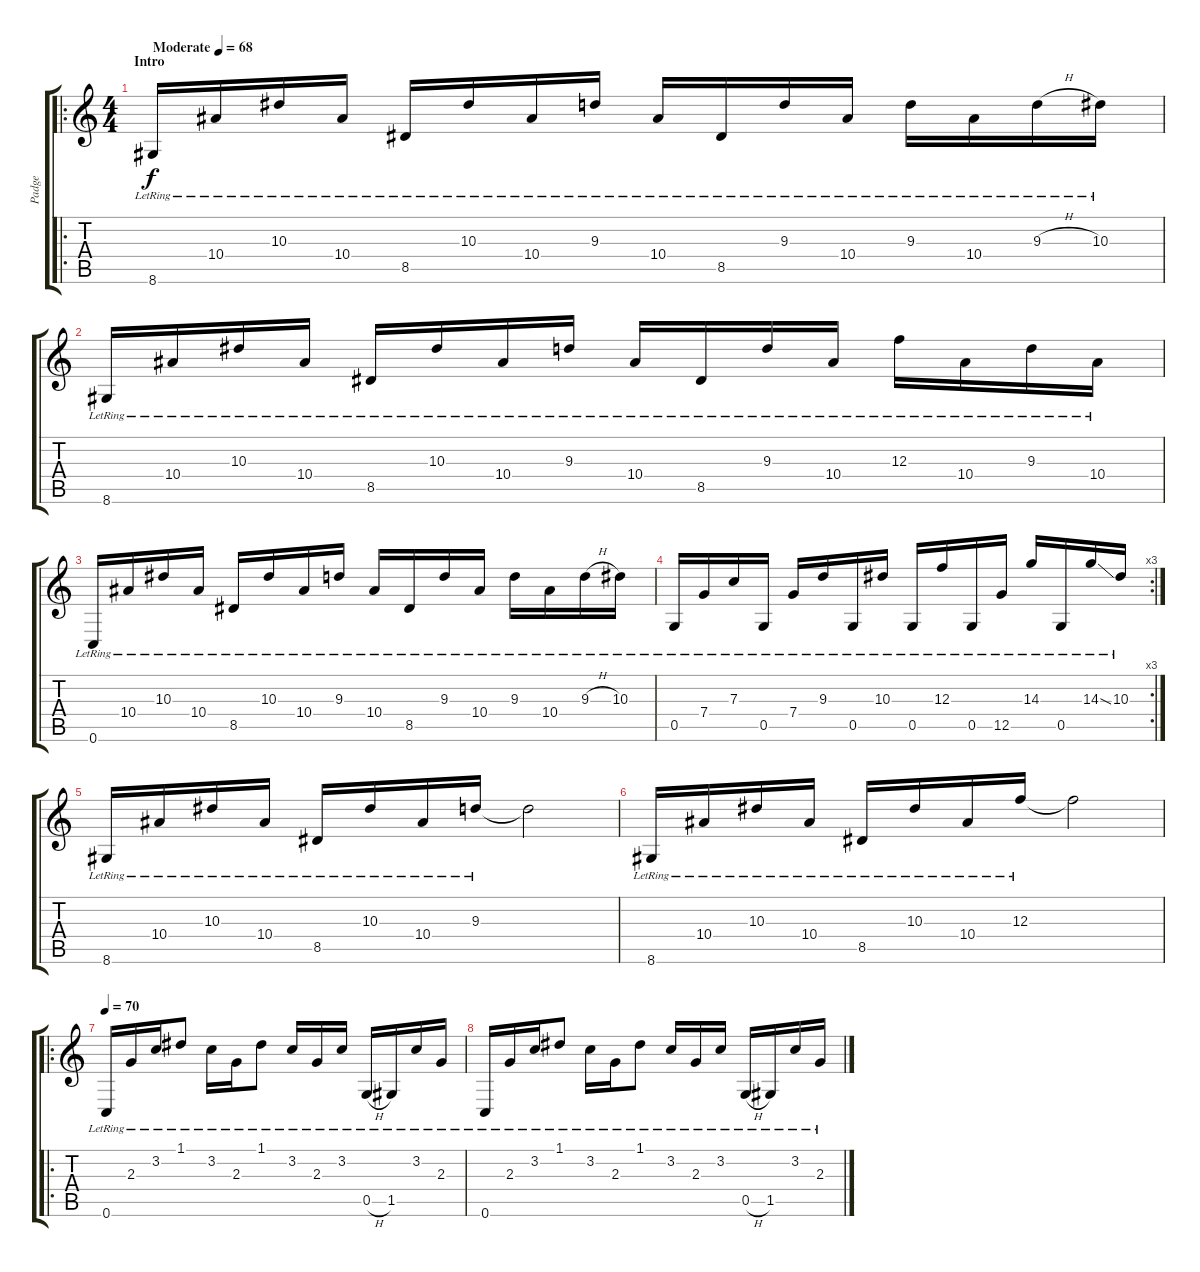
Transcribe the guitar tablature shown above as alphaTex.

\track ("Padge" "Padge") {instrument electricguitarjazz}
\staff {score tabs}
\tuning (D4 A3 F3 C3 G2 C2) {hide}
\ro
\ts (4 4)
\section ("" "Intro")
\tempo (68 "Moderate")
\clef g2
\ks c
8.6{lr}.16{dy f instrument electricguitarjazz} 10.4{lr}.16 10.3{lr}.16 10.4{lr}.16 8.5{lr}.16 10.3{lr}.16 10.4{lr}.16 9.3{lr}.16 10.4{lr}.16 8.5{lr}.16 9.3{lr}.16 10.4{lr}.16 9.3{lr}.16 10.4{lr}.16 9.3{h lr}.16 10.3{lr}.16 |
8.6{lr}.16 10.4{lr}.16 10.3{lr}.16 10.4{lr}.16 8.5{lr}.16 10.3{lr}.16 10.4{lr}.16 9.3{lr}.16 10.4{lr}.16 8.5{lr}.16 9.3{lr}.16 10.4{lr}.16 12.3{lr}.16 10.4{lr}.16 9.3{lr}.16 10.4{lr}.16 |
0.6{lr}.16 10.4{lr}.16 10.3{lr}.16 10.4{lr}.16 8.5{lr}.16 10.3{lr}.16 10.4{lr}.16 9.3{lr}.16 10.4{lr}.16 8.5{lr}.16 9.3{lr}.16 10.4{lr}.16 9.3{lr}.16 10.4{lr}.16 9.3{h lr}.16 10.3{lr}.16 |
\rc 3
0.5{lr}.16 7.4{lr}.16 7.3{lr}.16 0.5{lr}.16 7.4{lr}.16 9.3{lr}.16 0.5{lr}.16 10.3{lr}.16 0.5{lr}.16 12.3{lr}.16 0.5{lr}.16 12.5{lr}.16 14.3{lr}.16 0.5{lr}.16 14.3{ss lr}.16 10.3{lr}.16 |
8.6{lr}.16 10.4{lr}.16 10.3{lr}.16 10.4{lr}.16 8.5{lr}.16 10.3{lr}.16 10.4{lr}.16 9.3{lr}.16 9.3{t}.2 |
8.6{lr}.16 10.4{lr}.16 10.3{lr}.16 10.4{lr}.16 8.5{lr}.16 10.3{lr}.16 10.4{lr}.16 12.3{lr}.16 12.3{t}.2 |
\ro
\tempo 70
0.6{lr}.16{instrument electricguitarclean} 2.3{lr}.16 3.2{lr}.16 1.1{lr}.8 3.2{lr}.16 2.3{lr}.16 1.1{lr}.8 3.2{lr}.16 2.3{lr}.16 3.2{lr}.16 0.5{h lr}.16 1.5{lr}.16 3.2{lr}.16 2.3{lr}.16 |
0.6{lr}.16 2.3{lr}.16 3.2{lr}.16 1.1{lr}.8 3.2{lr}.16 2.3{lr}.16 1.1{lr}.8 3.2{lr}.16 2.3{lr}.16 3.2{lr}.16 0.5{h lr}.16 1.5{lr}.16 3.2{lr}.16 2.3{lr}.16
